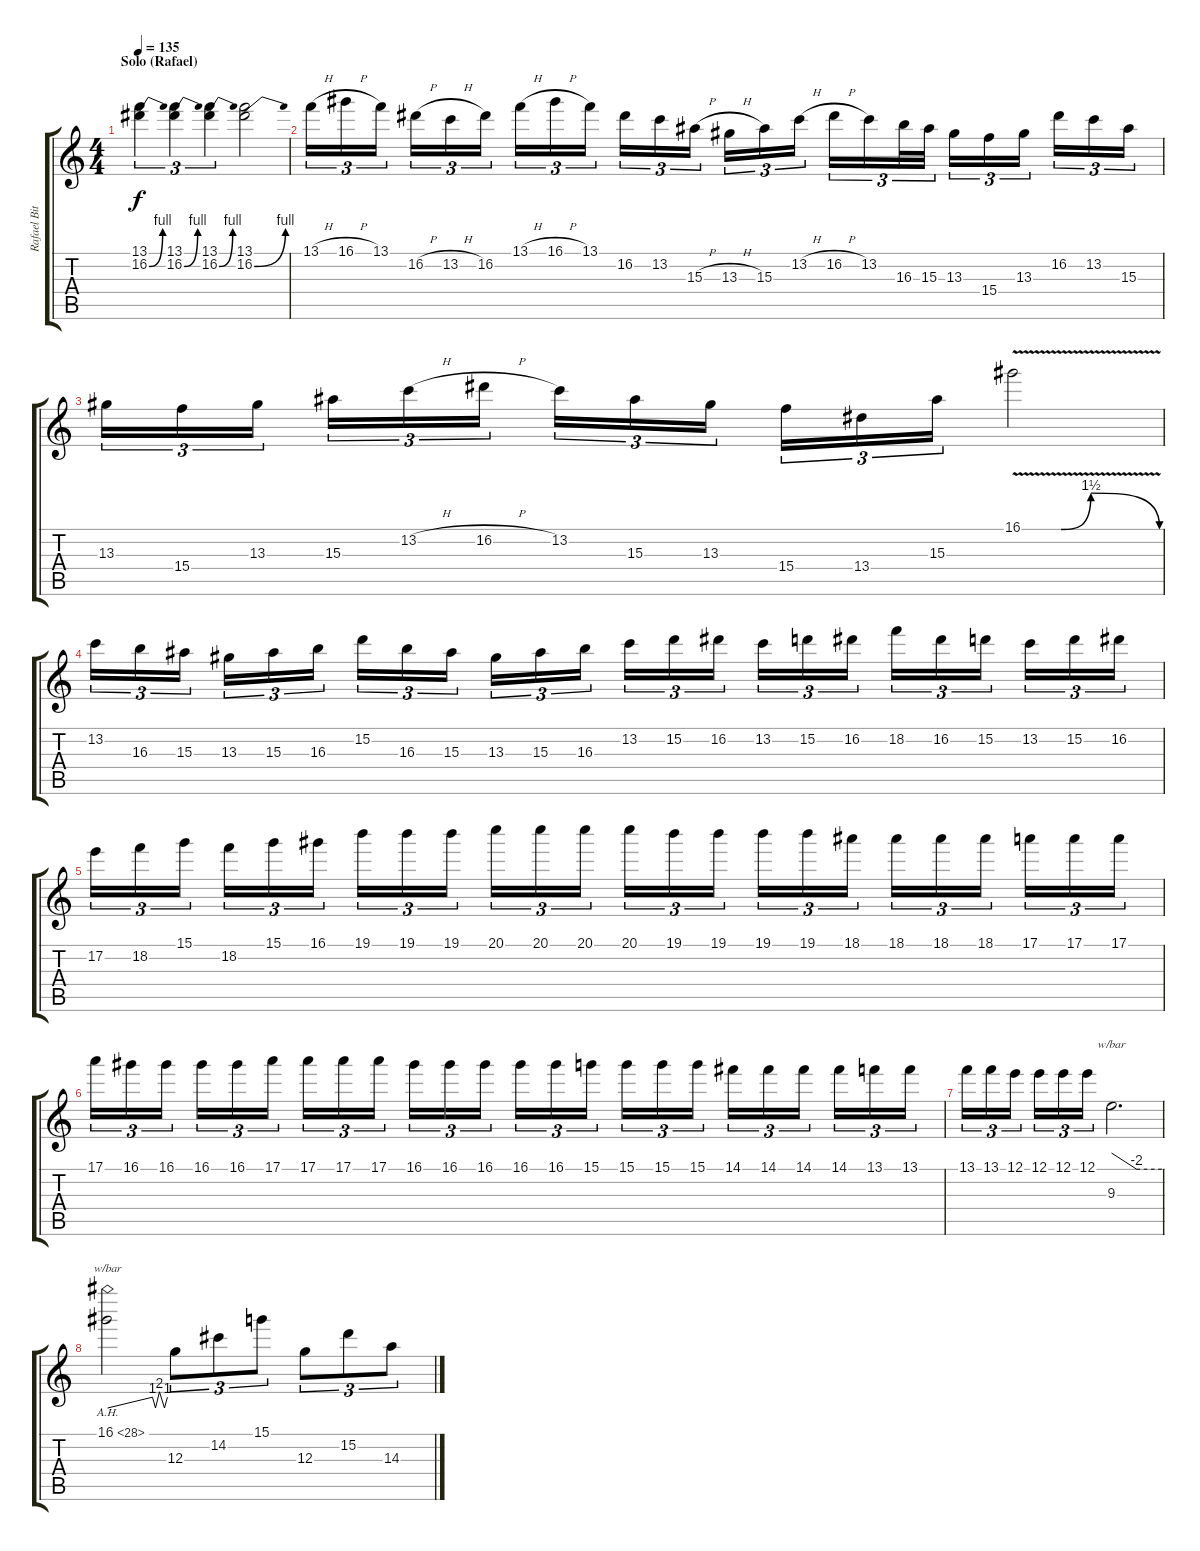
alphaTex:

\track ("Rafael Bittencourt" "Rafael Bit") {instrument overdrivenguitar}
\staff {score tabs}
\tuning (E4 B3 G3 D3 A2 E2) {hide}
\ts (4 4)
\section ("" "Solo (Rafael)")
\tempo 135
\clef g2
\ks c
(13.1 16.2{be (bend 0 0 60 4)}).4{tu (3 2) dy f} (13.1 16.2{be (bend 0 0 60 4)}).4{tu (3 2)} (13.1 16.2{be (bend 0 0 60 4)}).4{tu (3 2)} (13.1 16.2{be (bend 0 0 60 4)}).2 |
13.1{h}.16{tu (3 2)} 16.1{h}.16{tu (3 2)} 13.1.16{tu (3 2)} 16.2{h}.16{tu (3 2)} 13.2{h}.16{tu (3 2)} 16.2.16{tu (3 2)} 13.1{h}.16{tu (3 2)} 16.1{h}.16{tu (3 2)} 13.1.16{tu (3 2)} 16.2.16{tu (3 2)} 13.2.16{tu (3 2)} 15.3{h}.16{tu (3 2)} 13.3{h}.16{tu (3 2)} 15.3.16{tu (3 2)} 13.2{h}.16{tu (3 2)} 16.2{h}.16{tu (3 2)} 13.2.16{tu (3 2)} 16.3.32{tu (3 2)} 15.3.32{tu (3 2)} 13.3.16{tu (3 2)} 15.4.16{tu (3 2)} 13.3.16{tu (3 2)} 16.2.16{tu (3 2)} 13.2.16{tu (3 2)} 15.3.16{tu (3 2)} |
13.3.16{tu (3 2)} 15.4.16{tu (3 2)} 13.3.16{tu (3 2)} 15.3.16{tu (3 2)} 13.2{h}.16{tu (3 2)} 16.2{h}.16{tu (3 2)} 13.2.16{tu (3 2)} 15.3.16{tu (3 2)} 13.3.16{tu (3 2)} 15.4.16{tu (3 2)} 13.4.16{tu (3 2)} 15.3.16{tu (3 2)} 16.1{be (custom 0 0 15 0 17 0 30 6 60 0) v}.2 |
13.2.16{tu (3 2)} 16.3.16{tu (3 2)} 15.3.16{tu (3 2)} 13.3.16{tu (3 2)} 15.3.16{tu (3 2)} 16.3.16{tu (3 2)} 15.2.16{tu (3 2)} 16.3.16{tu (3 2)} 15.3.16{tu (3 2)} 13.3.16{tu (3 2)} 15.3.16{tu (3 2)} 16.3.16{tu (3 2)} 13.2.16{tu (3 2)} 15.2.16{tu (3 2)} 16.2.16{tu (3 2)} 13.2.16{tu (3 2)} 15.2.16{tu (3 2)} 16.2.16{tu (3 2)} 18.2.16{tu (3 2)} 16.2.16{tu (3 2)} 15.2.16{tu (3 2)} 13.2.16{tu (3 2)} 15.2.16{tu (3 2)} 16.2.16{tu (3 2)} |
17.2.16{tu (3 2)} 18.2.16{tu (3 2)} 15.1.16{tu (3 2)} 18.2.16{tu (3 2)} 15.1.16{tu (3 2)} 16.1.16{tu (3 2)} 19.1.16{tu (3 2)} 19.1.16{tu (3 2)} 19.1.16{tu (3 2)} 20.1.16{tu (3 2)} 20.1.16{tu (3 2)} 20.1.16{tu (3 2)} 20.1.16{tu (3 2)} 19.1.16{tu (3 2)} 19.1.16{tu (3 2)} 19.1.16{tu (3 2)} 19.1.16{tu (3 2)} 18.1.16{tu (3 2)} 18.1.16{tu (3 2)} 18.1.16{tu (3 2)} 18.1.16{tu (3 2)} 17.1.16{tu (3 2)} 17.1.16{tu (3 2)} 17.1.16{tu (3 2)} |
17.1.16{tu (3 2)} 16.1.16{tu (3 2)} 16.1.16{tu (3 2)} 16.1.16{tu (3 2)} 16.1.16{tu (3 2)} 17.1.16{tu (3 2)} 17.1.16{tu (3 2)} 17.1.16{tu (3 2)} 17.1.16{tu (3 2)} 16.1.16{tu (3 2)} 16.1.16{tu (3 2)} 16.1.16{tu (3 2)} 16.1.16{tu (3 2)} 16.1.16{tu (3 2)} 15.1.16{tu (3 2)} 15.1.16{tu (3 2)} 15.1.16{tu (3 2)} 15.1.16{tu (3 2)} 14.1.16{tu (3 2)} 14.1.16{tu (3 2)} 14.1.16{tu (3 2)} 14.1.16{tu (3 2)} 13.1.16{tu (3 2)} 13.1.16{tu (3 2)} |
13.1.16{tu (3 2)} 13.1.16{tu (3 2)} 12.1.16{tu (3 2)} 12.1.16{tu (3 2)} 12.1.16{tu (3 2)} 12.1.16{tu (3 2)} 9.3.2{d tbe (custom default 0 0 30 -8 60 -8)} |
16.1{ah 12}.2{tbe (custom default 0 0 45 4 48 0 52 8 57 0 60 4)} 12.3.8{tu (3 2)} 14.2.8{tu (3 2)} 15.1.8{tu (3 2)} 12.3.8{tu (3 2)} 15.2.8{tu (3 2)} 14.3.8{tu (3 2)}
